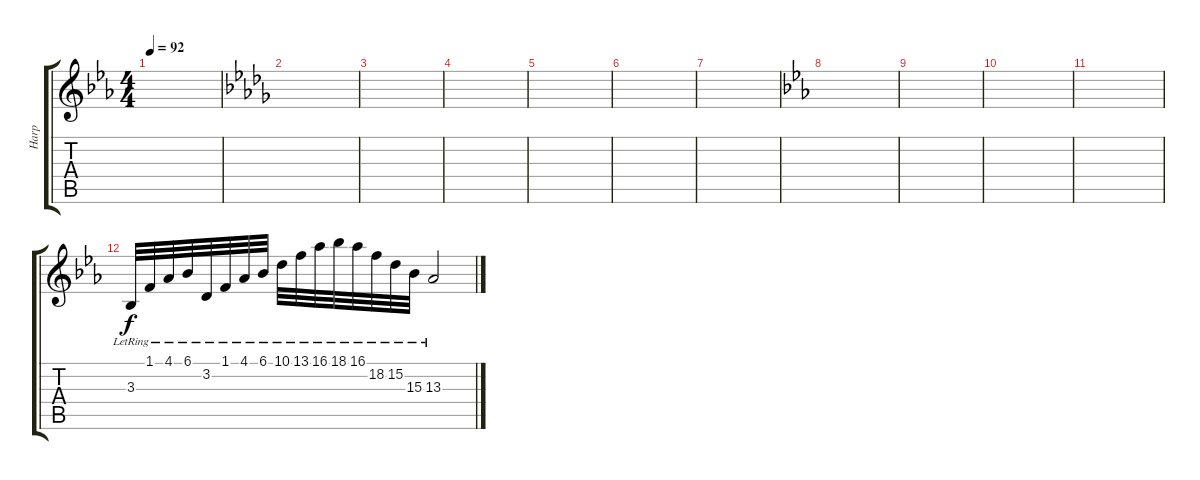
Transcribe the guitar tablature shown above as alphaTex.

\track ("Harp" "Harp") {instrument orchestralharp}
\staff {score tabs}
\tuning (E4 B3 G3 D3 A2 E2) {hide}
\ts (4 4)
\tempo 92
\clef g2
\ks eb
|
\ks db
|
|
|
|
|
|
\ks eb
|
|
|
|
3.3{lr}.32 1.1{lr}.32 4.1{lr}.32 6.1{lr}.32 3.2{lr}.32 1.1{lr}.32 4.1{lr}.32 6.1{lr}.32 10.1{lr}.32 13.1{lr}.32 16.1{lr}.32 18.1{lr}.32 16.1{lr}.32 18.2{lr}.32 15.2{lr}.32 15.3{lr}.32 13.3{lr}.2
